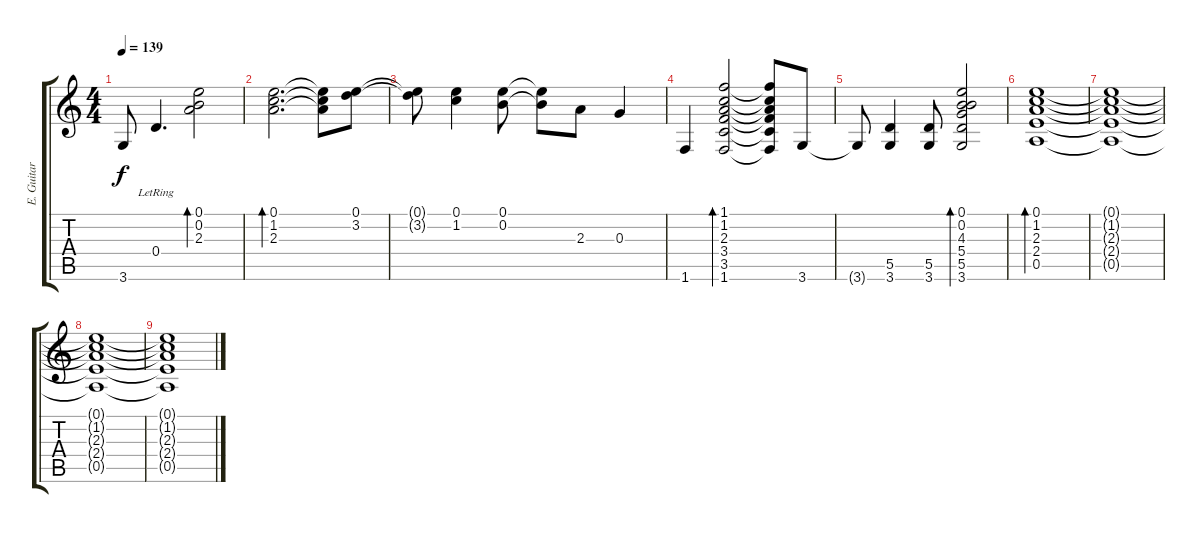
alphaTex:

\track ("E. Guitar II" "E. Guitar ") {instrument electricguitarjazz}
\staff {score tabs}
\tuning (E4 B3 G3 D3 A2 E2) {hide}
\ts (4 4)
\tempo 139
\clef g2
\ks aminor
3.6{t}.8{dy f} 0.4{lr}.4{d} (0.1 0.2 2.3).2{bd 120} |
(0.1 1.2 2.3).2{d bd 120} (0.1{t} 1.2{t} 2.3{t}).8 (0.1 3.2).8 |
(0.1{t} 3.2{t}).8 (0.1 1.2).4 (0.1 0.2).8 (0.1{t} 0.2{t}).8 2.3.8 0.3.4 |
1.6.4 (1.1 1.2 2.3 3.4 3.5 1.6).2{bd 120} (1.1{t} 1.2{t} 2.3{t} 3.4{t} 3.5{t} 1.6{t}).8 3.6.8 |
3.6{t}.8 (5.5 3.6).4 (5.5 3.6).8 (0.1 0.2 4.3 5.4 5.5 3.6).2{bd 120} |
(0.1 1.2 2.3 2.4 0.5).1{bd 240} |
(0.1{t} 1.2{t} 2.3{t} 2.4{t} 0.5{t}).1 |
(0.1{t} 1.2{t} 2.3{t} 2.4{t} 0.5{t}).1 |
(0.1{t} 1.2{t} 2.3{t} 2.4{t} 0.5{t}).1
